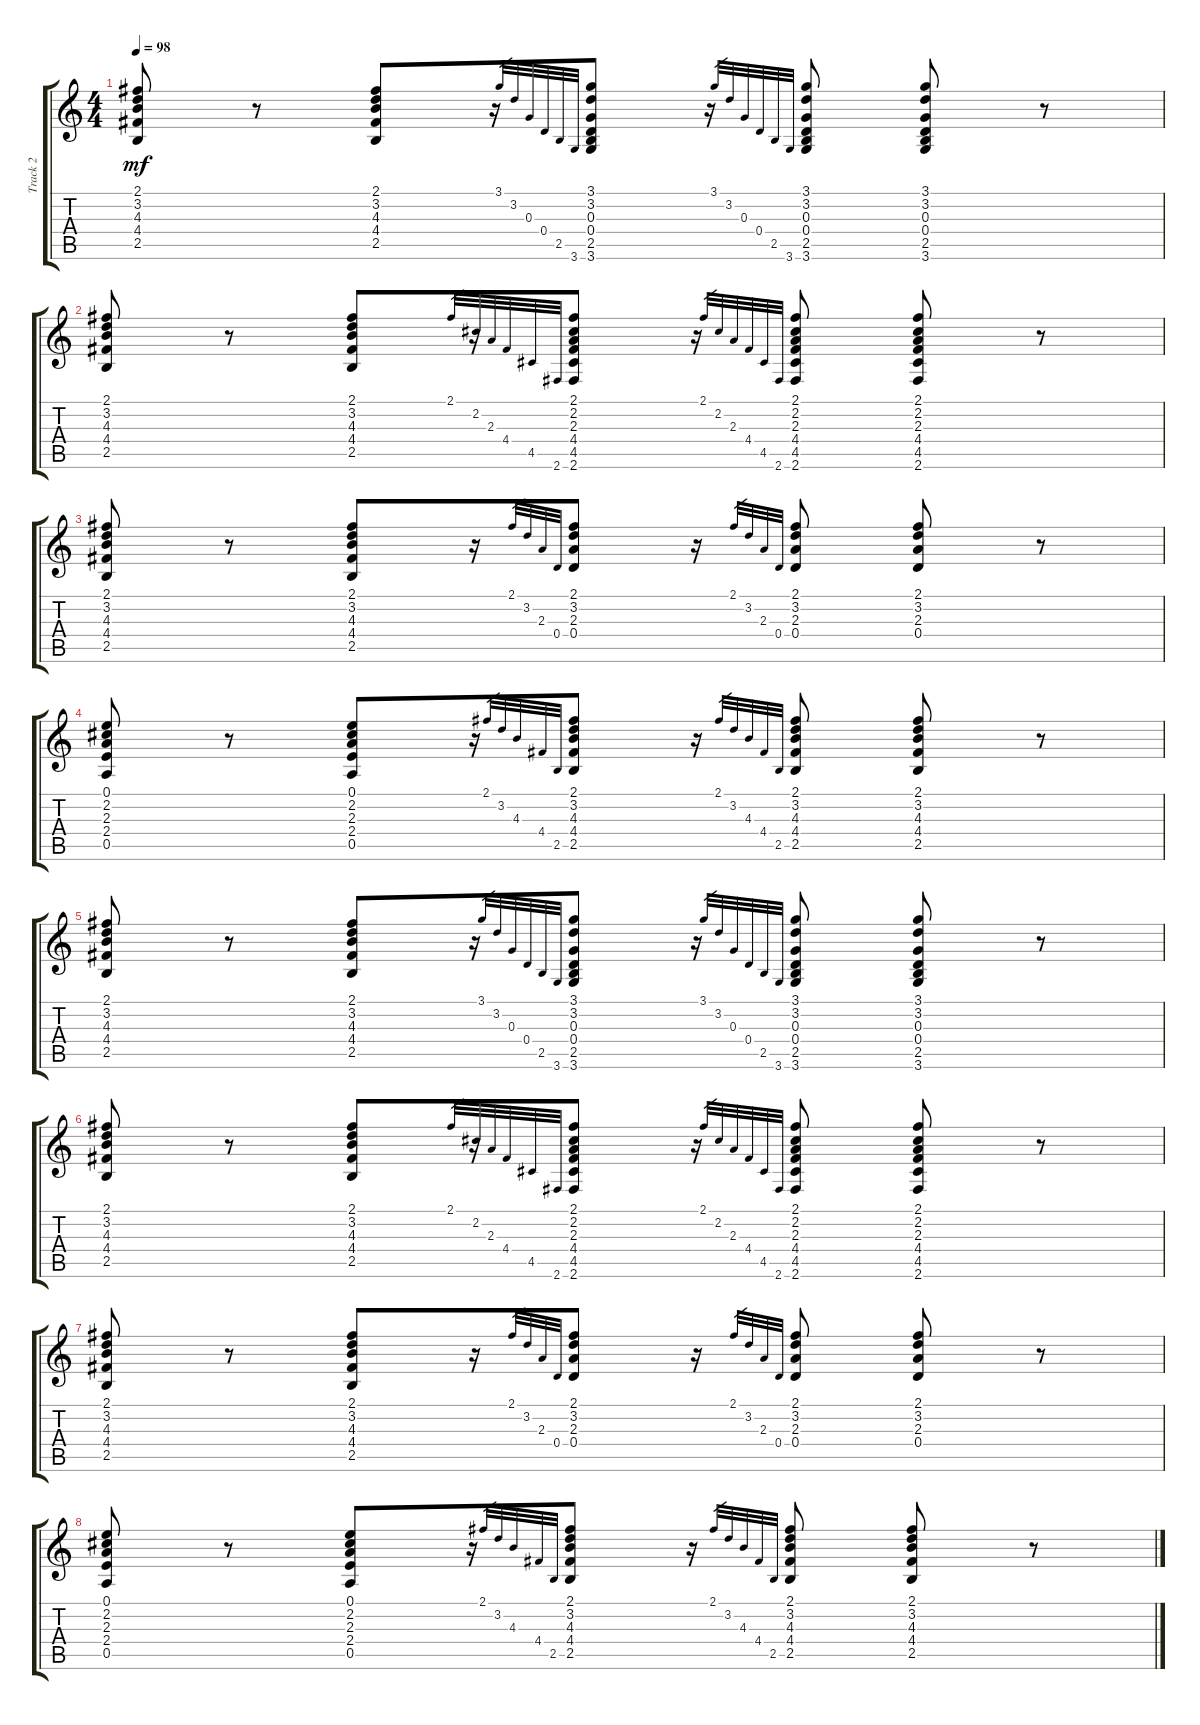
\track ("Track 2" "Track 2") {instrument acousticguitarsteel}
\staff {score tabs}
\tuning (E4 B3 G3 D3 A2 E2) {hide}
\ts (4 4)
\tempo 98
\clef g2
\ks c
(2.1 3.2 4.3 4.4 2.5).8{dy mf} r.8 (2.1 3.2 4.3 4.4 2.5).8 r.16 3.1.32{gr} 3.2.32{gr} 0.3.32{gr} 0.4.32{gr} 2.5.32{gr} 3.6.32{gr} (3.1 3.2 0.3 0.4 2.5 3.6).8 r.16 3.1.32{gr} 3.2.32{gr} 0.3.32{gr} 0.4.32{gr} 2.5.32{gr} 3.6.32{gr} (3.1 3.2 0.3 0.4 2.5 3.6).8 (3.1 3.2 0.3 0.4 2.5 3.6).8 r.8 |
(2.1 3.2 4.3 4.4 2.5).8 r.8 (2.1 3.2 4.3 4.4 2.5).8 r.16 2.1.32{gr} 2.2.32{gr} 2.3.32{gr} 4.4.32{gr} 4.5.32{gr} 2.6.32{gr} (2.1 2.2 2.3 4.4 4.5 2.6).8 r.16 2.1.32{gr} 2.2.32{gr} 2.3.32{gr} 4.4.32{gr} 4.5.32{gr} 2.6.32{gr} (2.1 2.2 2.3 4.4 4.5 2.6).8 (2.1 2.2 2.3 4.4 4.5 2.6).8 r.8 |
(2.1 3.2 4.3 4.4 2.5).8 r.8 (2.1 3.2 4.3 4.4 2.5).8 r.16 2.1.32{gr} 3.2.32{gr} 2.3.32{gr} 0.4.32{gr} (2.1 3.2 2.3 0.4).8 r.16 2.1.32{gr} 3.2.32{gr} 2.3.32{gr} 0.4.32{gr} (2.1 3.2 2.3 0.4).8 (2.1 3.2 2.3 0.4).8 r.8 |
(0.1 2.2 2.3 2.4 0.5).8 r.8 (0.1 2.2 2.3 2.4 0.5).8 r.16 2.1.32{gr} 3.2.32{gr} 4.3.32{gr} 4.4.32{gr} 2.5.32{gr} (2.1 3.2 4.3 4.4 2.5).8 r.16 2.1.32{gr} 3.2.32{gr} 4.3.32{gr} 4.4.32{gr} 2.5.32{gr} (2.1 3.2 4.3 4.4 2.5).8 (2.1 3.2 4.3 4.4 2.5).8 r.8 |
(2.1 3.2 4.3 4.4 2.5).8 r.8 (2.1 3.2 4.3 4.4 2.5).8 r.16 3.1.32{gr} 3.2.32{gr} 0.3.32{gr} 0.4.32{gr} 2.5.32{gr} 3.6.32{gr} (3.1 3.2 0.3 0.4 2.5 3.6).8 r.16 3.1.32{gr} 3.2.32{gr} 0.3.32{gr} 0.4.32{gr} 2.5.32{gr} 3.6.32{gr} (3.1 3.2 0.3 0.4 2.5 3.6).8 (3.1 3.2 0.3 0.4 2.5 3.6).8 r.8 |
(2.1 3.2 4.3 4.4 2.5).8 r.8 (2.1 3.2 4.3 4.4 2.5).8 r.16 2.1.32{gr} 2.2.32{gr} 2.3.32{gr} 4.4.32{gr} 4.5.32{gr} 2.6.32{gr} (2.1 2.2 2.3 4.4 4.5 2.6).8 r.16 2.1.32{gr} 2.2.32{gr} 2.3.32{gr} 4.4.32{gr} 4.5.32{gr} 2.6.32{gr} (2.1 2.2 2.3 4.4 4.5 2.6).8 (2.1 2.2 2.3 4.4 4.5 2.6).8 r.8 |
(2.1 3.2 4.3 4.4 2.5).8 r.8 (2.1 3.2 4.3 4.4 2.5).8 r.16 2.1.32{gr} 3.2.32{gr} 2.3.32{gr} 0.4.32{gr} (2.1 3.2 2.3 0.4).8 r.16 2.1.32{gr} 3.2.32{gr} 2.3.32{gr} 0.4.32{gr} (2.1 3.2 2.3 0.4).8 (2.1 3.2 2.3 0.4).8 r.8 |
(0.1 2.2 2.3 2.4 0.5).8 r.8 (0.1 2.2 2.3 2.4 0.5).8 r.16 2.1.32{gr} 3.2.32{gr} 4.3.32{gr} 4.4.32{gr} 2.5.32{gr} (2.1 3.2 4.3 4.4 2.5).8 r.16 2.1.32{gr} 3.2.32{gr} 4.3.32{gr} 4.4.32{gr} 2.5.32{gr} (2.1 3.2 4.3 4.4 2.5).8 (2.1 3.2 4.3 4.4 2.5).8 r.8
